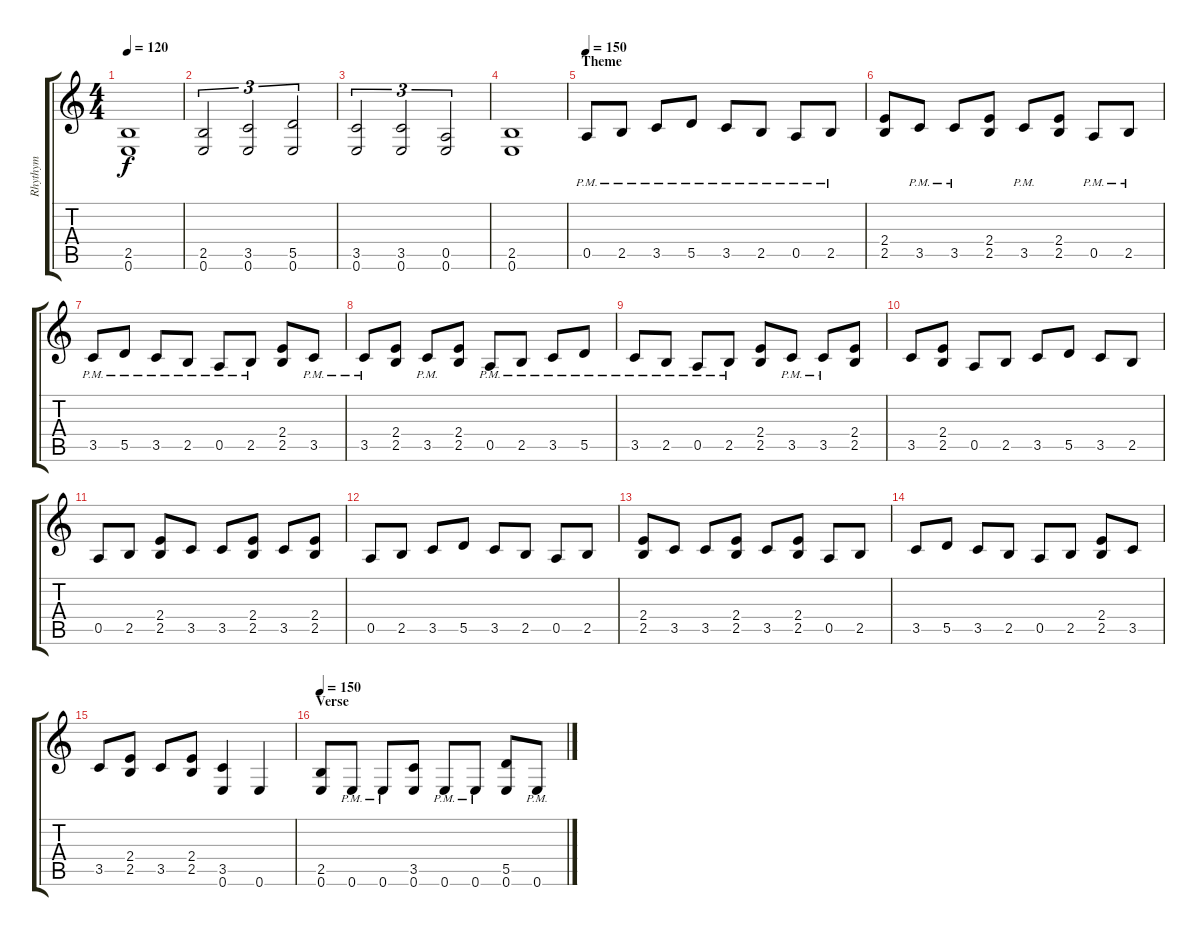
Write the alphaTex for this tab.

\track ("Rhythym" "Rhythym") {instrument distortionguitar}
\staff {score tabs}
\tuning (E4 B3 G3 D3 A2 E2) {hide}
\ts (4 4)
\tempo 120
\clef g2
\ks c
(2.5 0.6).1{dy f} |
(2.5 0.6).2{tu (3 2)} (3.5 0.6).2{tu (3 2)} (5.5 0.6).2{tu (3 2)} |
(3.5 0.6).2{tu (3 2)} (3.5 0.6).2{tu (3 2)} (0.5 0.6).2{tu (3 2)} |
(2.5 0.6).1 |
\section ("" "Theme")
\tempo 150
0.5{pm}.8 2.5{pm}.8 3.5{pm}.8 5.5{pm}.8 3.5{pm}.8 2.5{pm}.8 0.5{pm}.8 2.5{pm}.8 |
(2.4 2.5).8 3.5{pm}.8 3.5{pm}.8 (2.4 2.5).8 3.5{pm}.8 (2.4 2.5).8 0.5{pm}.8 2.5{pm}.8 |
3.5{pm}.8 5.5{pm}.8 3.5{pm}.8 2.5{pm}.8 0.5{pm}.8 2.5{pm}.8 (2.4 2.5).8 3.5{pm}.8 |
3.5{pm}.8 (2.4 2.5).8 3.5{pm}.8 (2.4 2.5).8 0.5{pm}.8 2.5{pm}.8 3.5{pm}.8 5.5{pm}.8 |
3.5{pm}.8 2.5{pm}.8 0.5{pm}.8 2.5{pm}.8 (2.4 2.5).8 3.5{pm}.8 3.5{pm}.8 (2.4 2.5).8 |
3.5.8 (2.4 2.5).8 0.5.8 2.5.8 3.5.8 5.5.8 3.5.8 2.5.8 |
0.5.8 2.5.8 (2.4 2.5).8 3.5.8 3.5.8 (2.4 2.5).8 3.5.8 (2.4 2.5).8 |
0.5.8 2.5.8 3.5.8 5.5.8 3.5.8 2.5.8 0.5.8 2.5.8 |
(2.4 2.5).8 3.5.8 3.5.8 (2.4 2.5).8 3.5.8 (2.4 2.5).8 0.5.8 2.5.8 |
3.5.8 5.5.8 3.5.8 2.5.8 0.5.8 2.5.8 (2.4 2.5).8 3.5.8 |
3.5.8 (2.4 2.5).8 3.5.8 (2.4 2.5).8 (3.5 0.6).4 0.6.4 |
\section ("" "Verse")
\tempo 150
(2.5 0.6).8 0.6{pm}.8 0.6{pm}.8 (3.5 0.6).8 0.6{pm}.8 0.6{pm}.8 (5.5 0.6).8 0.6{pm}.8
